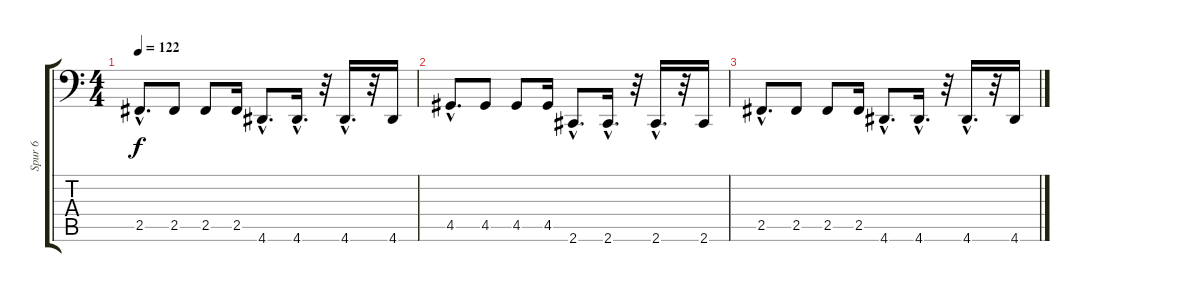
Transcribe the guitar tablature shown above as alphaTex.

\track ("Spur 6" "Spur 6") {instrument electricbassfinger}
\staff {score tabs}
\tuning (C3 G2 D2 A1 E1 B0) {hide}
\ts (4 4)
\tempo 122
\clef f4
\ks c
2.5{hac}.8{d dy f} 2.5.8 2.5.8 2.5.16 4.6{hac}.8{d} 4.6{hac}.16{d} r.32 4.6{hac}.16{d} r.32 4.6.16 |
4.5{hac}.8{d} 4.5.8 4.5.8 4.5.16 2.6{hac}.8{d} 2.6{hac}.16{d} r.32 2.6{hac}.16{d} r.32 2.6.16 |
2.5{hac}.8{d} 2.5.8 2.5.8 2.5.16 4.6{hac}.8{d} 4.6{hac}.16{d} r.32 4.6{hac}.16{d} r.32 4.6.16
